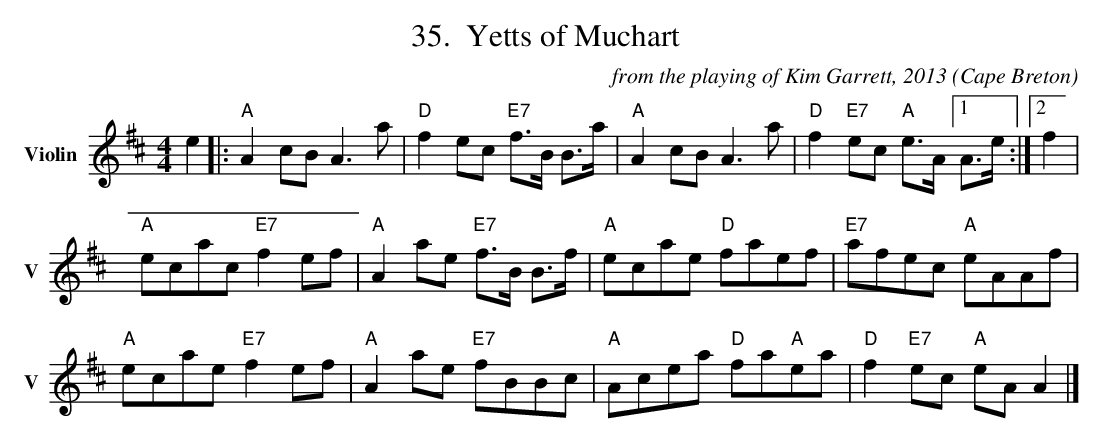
X:1
T:Yetts of Muchart
C:from the playing of Kim Garrett, 2013
O:Cape Breton
M:4/4
L:1/8
%%score 1 | 2
K:D
V:1 name=Violin sname=V
e2|:"A"A2cBA3a|"D"f2ec "E7"f3/2B/ B3/2a/|"A"A2cBA3a|"D"f2"E7"ec "A"e3/2A/ [1A3/2e/:|[2f2|
"A"ecac "E7"f2ef|"A"A2ae "E7"f3/2B/ B3/2f/|"A"ecae "D"faef|"E7"afec "A"eAAf|
"A"ecae"E7"f2ef|"A"A2ae "E7"fBBc|"A"Acea "D"fa"A"ea|"D"f2"E7"ec "A"eA A2|]
V:C clef=bass middle=D name=Cello sname=C
C2|:A,2A,B,C4|D2CA, B,4|A,2A,B,C4|D2E2 A,2[1E2:|[2B,2|
A,2CA,E4|A,2CA,E4|A,2CA,D2E2|E2E,2A,2E,2|
A,2CA,E4|A,2CA,E4|A,2E2D2E2|AF EB, CA, A,2|]
